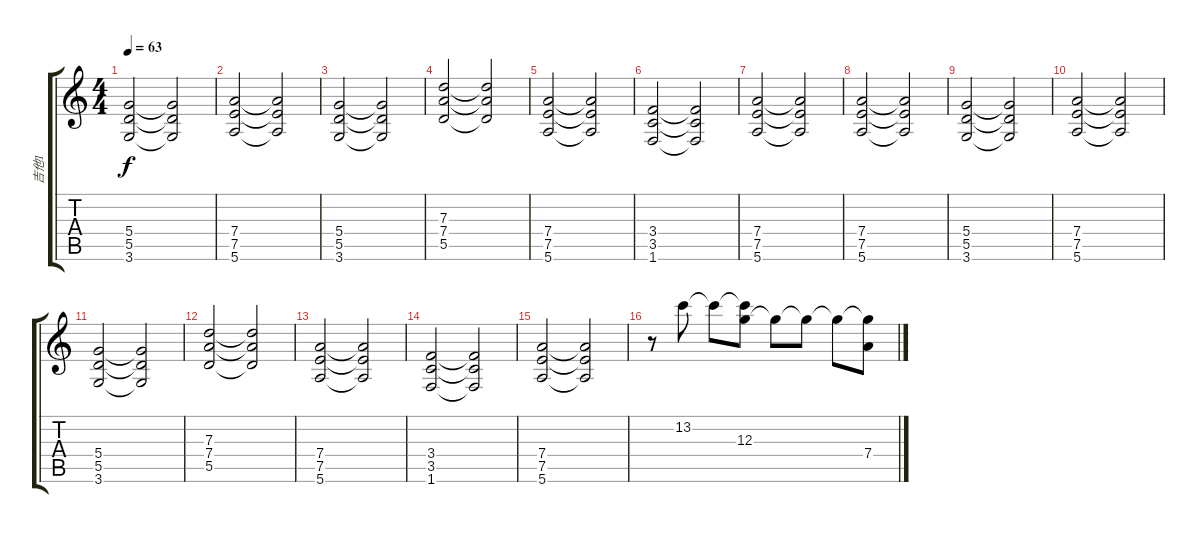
\track ("吉他1" "吉他1") {instrument acousticguitarsteel}
\staff {score tabs}
\tuning (E4 B3 G3 D3 A2 E2) {hide}
\ts (4 4)
\tempo 63
\clef g2
\ks c
(5.4 5.5 3.6).2{dy f} (5.4{t} 5.5{t} 3.6{t}).2 |
(7.4 7.5 5.6).2{instrument distortionguitar} (7.4{t} 7.5{t} 5.6{t}).2 |
(5.4 5.5 3.6).2 (5.4{t} 5.5{t} 3.6{t}).2 |
(7.3 7.4 5.5).2 (7.3{t} 7.4{t} 5.5{t}).2 |
(7.4 7.5 5.6).2 (7.4{t} 7.5{t} 5.6{t}).2 |
(3.4 3.5 1.6).2 (3.4{t} 3.5{t} 1.6{t}).2 |
(7.4 7.5 5.6).2 (7.4{t} 7.5{t} 5.6{t}).2 |
(7.4 7.5 5.6).2{instrument distortionguitar} (7.4{t} 7.5{t} 5.6{t}).2 |
(5.4 5.5 3.6).2 (5.4{t} 5.5{t} 3.6{t}).2 |
(7.4 7.5 5.6).2{instrument distortionguitar} (7.4{t} 7.5{t} 5.6{t}).2 |
(5.4 5.5 3.6).2 (5.4{t} 5.5{t} 3.6{t}).2 |
(7.3 7.4 5.5).2 (7.3{t} 7.4{t} 5.5{t}).2 |
(7.4 7.5 5.6).2 (7.4{t} 7.5{t} 5.6{t}).2 |
(3.4 3.5 1.6).2 (3.4{t} 3.5{t} 1.6{t}).2 |
(7.4 7.5 5.6).2 (7.4{t} 7.5{t} 5.6{t}).2 |
r.8 13.2.8{volume 8} 13.2{t}.8 (13.2{t} 12.3).8 12.3{t}.8 12.3{t}.8 12.3{t}.8 (12.3{t} 7.4).8{volume 7}
